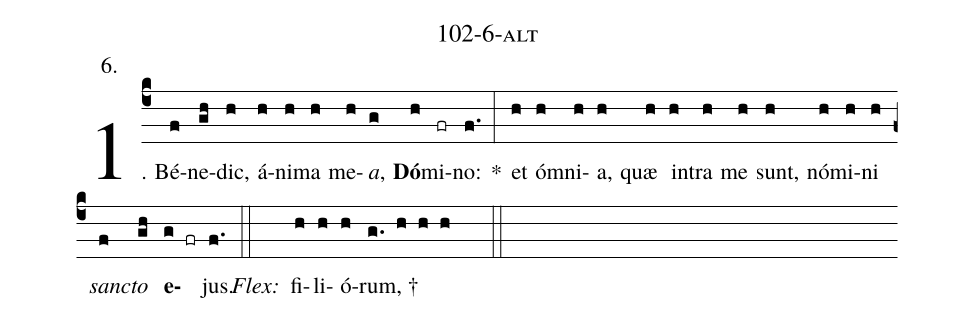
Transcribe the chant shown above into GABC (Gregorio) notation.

name: 102-6-alt;
annotation: 6.;
%%
(c4)1. Bé(f)ne(gh)dic,(h) á(h)ni(h)ma(h) me(h)<i>a</i>,(g) <b>Dó</b>(h)mi(fr)no:(f.) *(:) et(h) óm(h)ni(h)a,(h) quæ(h) in(h)tra(h) me(h) sunt,(h) nó(h)mi(h)ni(h) <i>sanc</i>(f)<i>to</i>(gh) <b>e</b>(g fr)jus.(f.) (::)
<i>Flex:</i>()  fi(h)li(h)ó(h)rum, †(g. h h h  ::)
